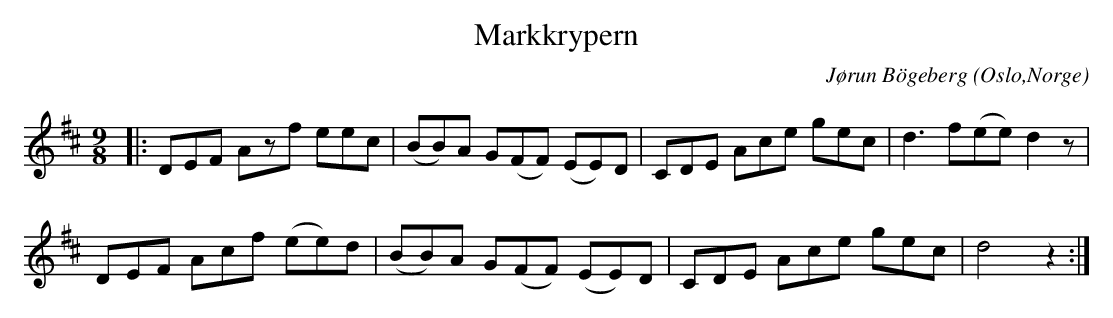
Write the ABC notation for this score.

X:1
T:Markkrypern
C:Jørun Bögeberg
O:Oslo,Norge
M:9/8
L:1/8
K:D
|: DEF Azf eec|(BB)A G(FF) (EE)D|CDE Ace gec| d3 f(ee)d2z|
DEF Acf (ee)d| (BB)A G(FF) (EE)D| CDE Ace gec|d4z2 :|
